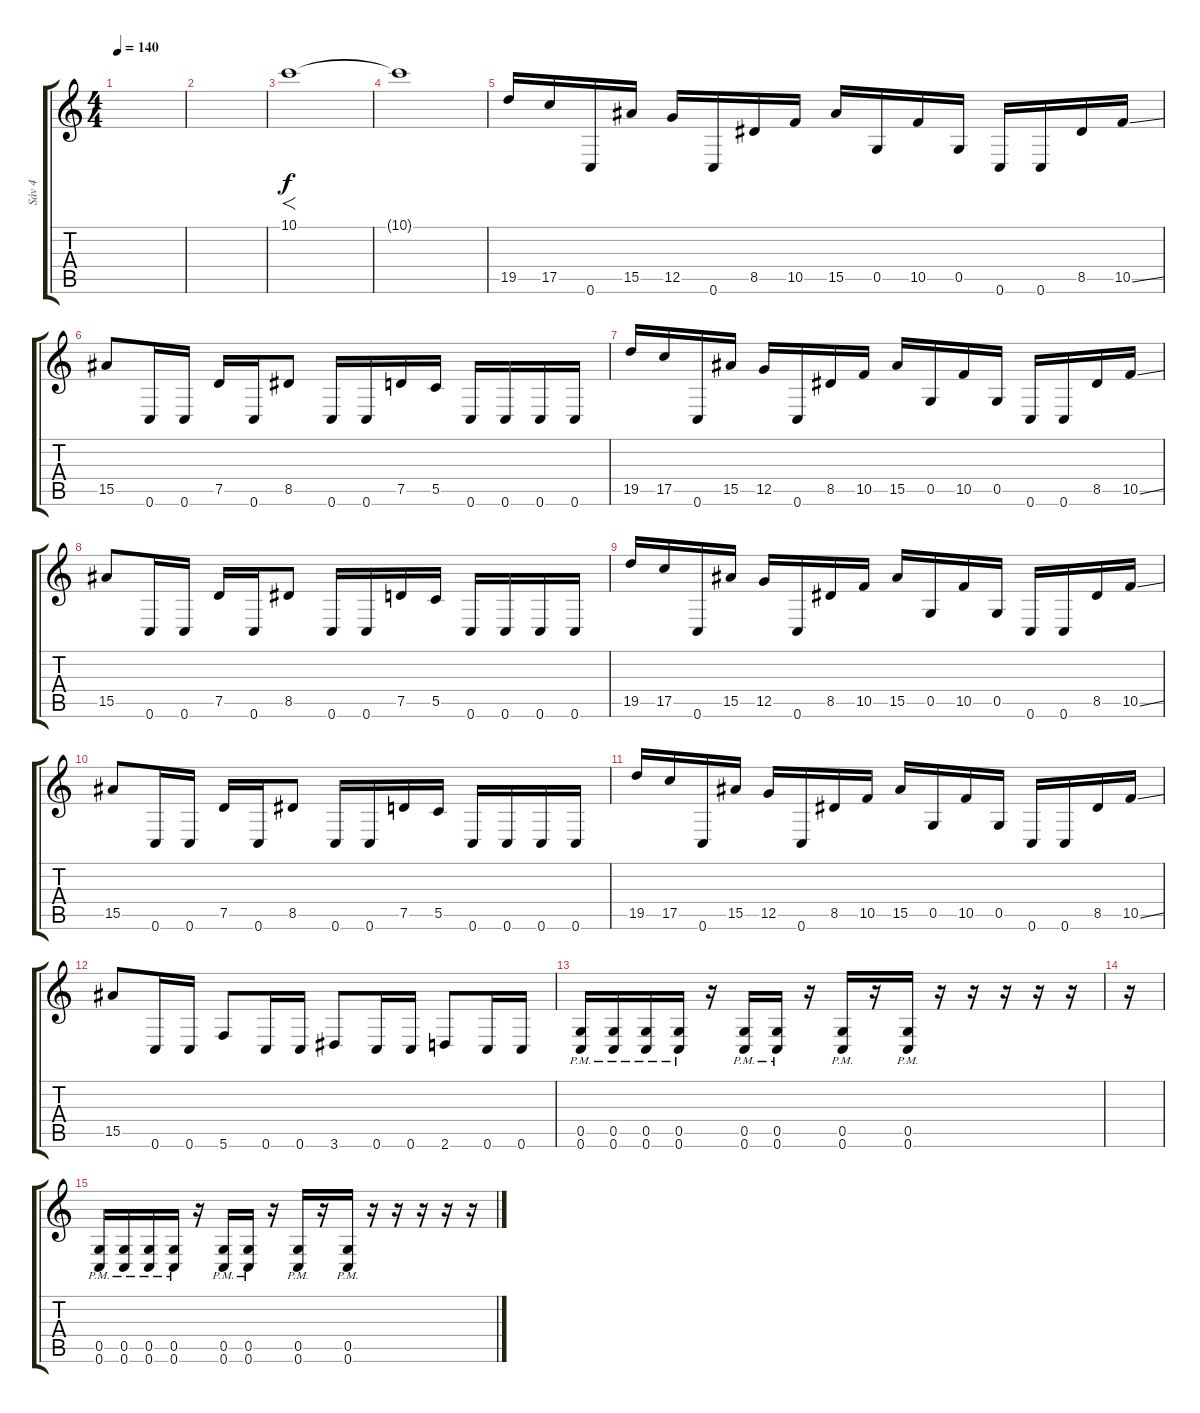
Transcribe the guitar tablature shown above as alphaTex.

\track ("Sáv 4" "Sáv 4") {instrument distortionguitar}
\staff {score tabs}
\tuning (D4 A3 F3 C3 G2 C2) {hide}
\ts (4 4)
\tempo 140
\clef g2
\ks c
|
|
10.1.1{f} |
10.1{t}.1 |
19.5.16 17.5.16 0.6.16 15.5.16 12.5.16 0.6.16 8.5.16 10.5.16 15.5.16 0.5.16 10.5.16 0.5.16 0.6.16 0.6.16 8.5.16 10.5{ss}.16 |
15.5.8 0.6.16 0.6.16 7.5.16 0.6.16 8.5.8 0.6.16 0.6.16 7.5.16 5.5.16 0.6.16 0.6.16 0.6.16 0.6.16 |
19.5.16 17.5.16 0.6.16 15.5.16 12.5.16 0.6.16 8.5.16 10.5.16 15.5.16 0.5.16 10.5.16 0.5.16 0.6.16 0.6.16 8.5.16 10.5{ss}.16 |
15.5.8 0.6.16 0.6.16 7.5.16 0.6.16 8.5.8 0.6.16 0.6.16 7.5.16 5.5.16 0.6.16 0.6.16 0.6.16 0.6.16 |
19.5.16 17.5.16 0.6.16 15.5.16 12.5.16 0.6.16 8.5.16 10.5.16 15.5.16 0.5.16 10.5.16 0.5.16 0.6.16 0.6.16 8.5.16 10.5{ss}.16 |
15.5.8 0.6.16 0.6.16 7.5.16 0.6.16 8.5.8 0.6.16 0.6.16 7.5.16 5.5.16 0.6.16 0.6.16 0.6.16 0.6.16 |
19.5.16 17.5.16 0.6.16 15.5.16 12.5.16 0.6.16 8.5.16 10.5.16 15.5.16 0.5.16 10.5.16 0.5.16 0.6.16 0.6.16 8.5.16 10.5{ss}.16 |
15.5.8 0.6.16 0.6.16 5.6.8 0.6.16 0.6.16 3.6.8 0.6.16 0.6.16 2.6.8 0.6.16 0.6.16 |
(0.5{pm} 0.6{pm}).16 (0.5{pm} 0.6{pm}).16 (0.5{pm} 0.6{pm}).16 (0.5{pm} 0.6{pm}).16 r.16 (0.5{pm} 0.6{pm}).16 (0.5{pm} 0.6{pm}).16 r.16 (0.5{pm} 0.6{pm}).16 r.16 (0.5{pm} 0.6{pm}).16 r.16 r.16 r.16 r.16 r.16 |
r.16 |
(0.5{pm} 0.6{pm}).16 (0.5{pm} 0.6{pm}).16 (0.5{pm} 0.6{pm}).16 (0.5{pm} 0.6{pm}).16 r.16 (0.5{pm} 0.6{pm}).16 (0.5{pm} 0.6{pm}).16 r.16 (0.5{pm} 0.6{pm}).16 r.16 (0.5{pm} 0.6{pm}).16 r.16 r.16 r.16 r.16 r.16
